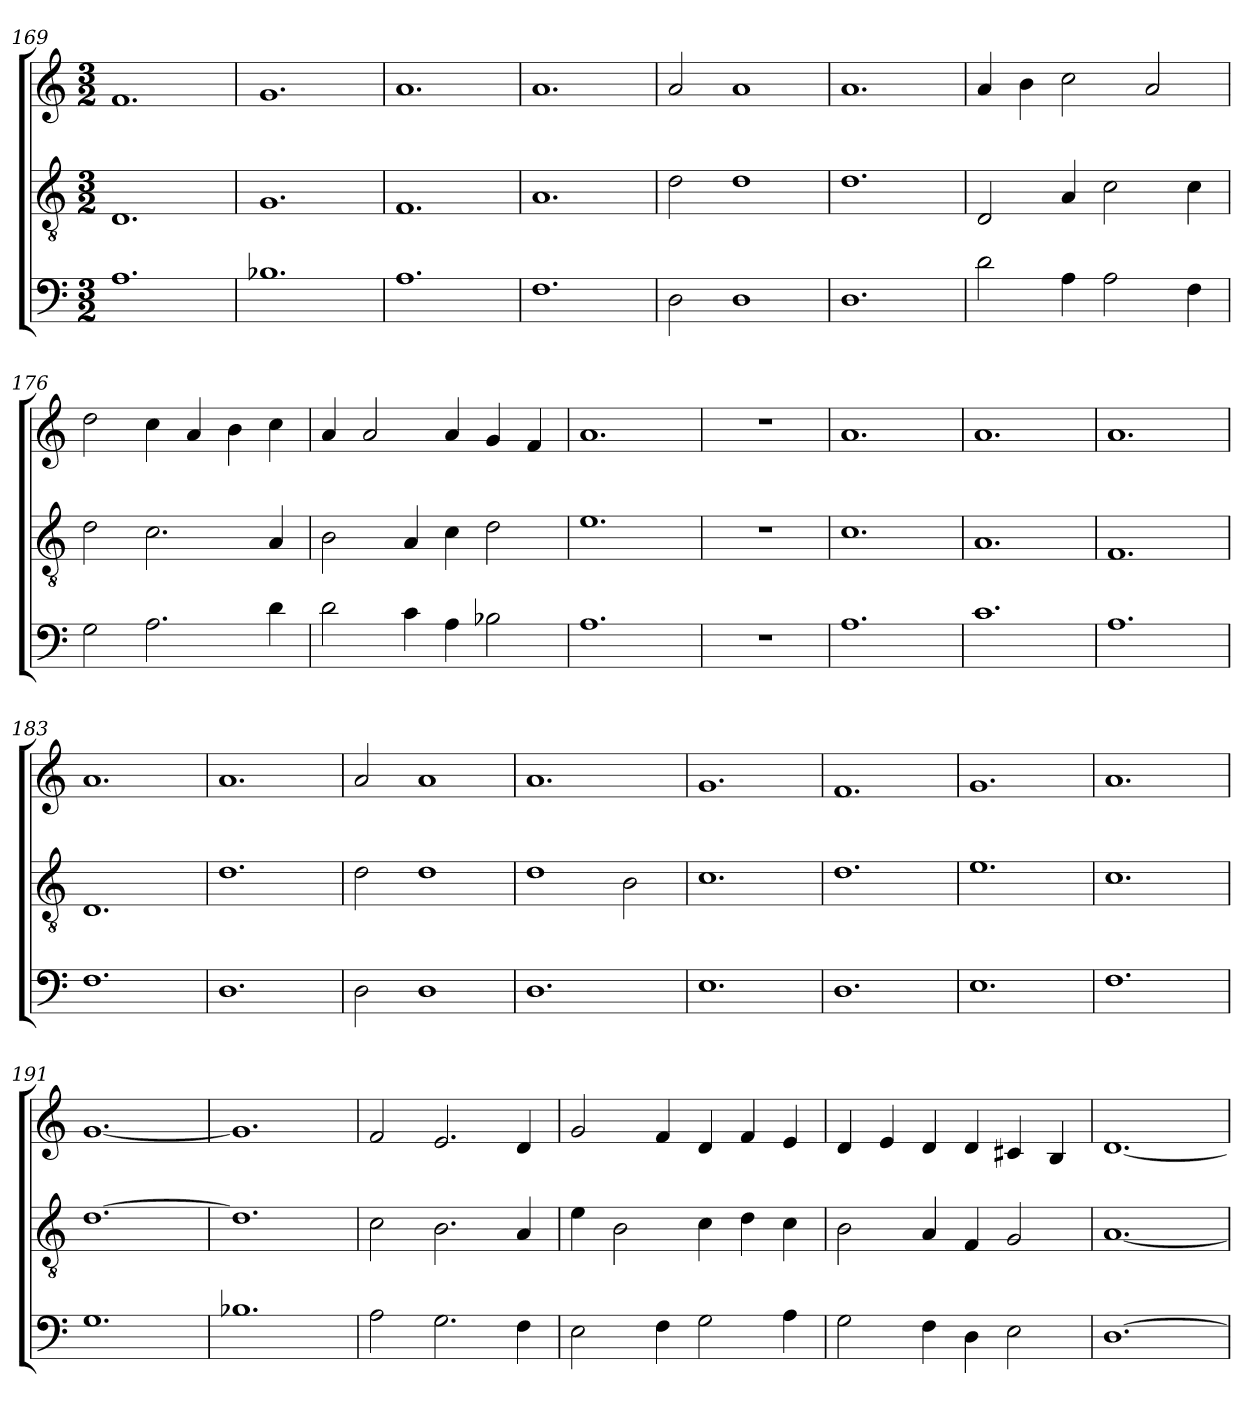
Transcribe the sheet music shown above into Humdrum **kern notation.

**kern	**kern	**kern
*part3	*part2	*part1
*staff3	*staff2	*staff1
*clefF4	*clefGv2	*clefG2
*k[]	*k[]	*k[]
*M3/2	*M3/2	*M3/2
=169	=169	=169
1.A	1.D	1.f
=170	=170	=170
1.B-X	1.G	1.g
=171	=171	=171
1.A	1.F	1.a
=172	=172	=172
1.F	1.A	1.a
=173	=173	=173
2D	2d	2a
1D	1d	1a
=174	=174	=174
1.D	1.d	1.a
=175	=175	=175
2d	2D	4a
.	.	4b
4A	4A	2cc
2A	2c	.
.	.	2a
4F	4c	.
=176	=176	=176
2G	2d	2dd
2.A	2.c	4cc
.	.	4a
.	.	4b
4d	4A	4cc
=177	=177	=177
2d	2B	4a
.	.	2a
4c	4A	.
4A	4c	4a
2B-X	2d	4g
.	.	4f
=178	=178	=178
1.A	1.e	1.a
=179	=179	=179
1.r	1.r	1.r
=180	=180	=180
1.A	1.c	1.a
=181	=181	=181
1.c	1.A	1.a
=182	=182	=182
1.A	1.F	1.a
=183	=183	=183
1.F	1.D	1.a
=184	=184	=184
1.D	1.d	1.a
=185	=185	=185
2D	2d	2a
1D	1d	1a
=186	=186	=186
1.D	1d	1.a
.	2B	.
=187	=187	=187
1.E	1.c	1.g
=188	=188	=188
1.D	1.d	1.f
=189	=189	=189
1.E	1.e	1.g
=190	=190	=190
1.F	1.c	1.a
=191	=191	=191
1.G	[1.d	[1.g
=192	=192	=192
1.B-X	1.d]	1.g]
=193	=193	=193
2A	2c	2f
2.G	2.B	2.e
4F	4A	4d
=194	=194	=194
2E	4e	2g
.	2B	.
4F	.	4f
2G	4c	4d
.	4d	4f
4A	4c	4e
=195	=195	=195
2G	2B	4d
.	.	4e
4F	4A	4d
4D	4F	4d
2E	2G	4c#X
.	.	4B
=196	=196	=196
[1.D	[1.A	[1.d
=	=	=
*-	*-	*-
